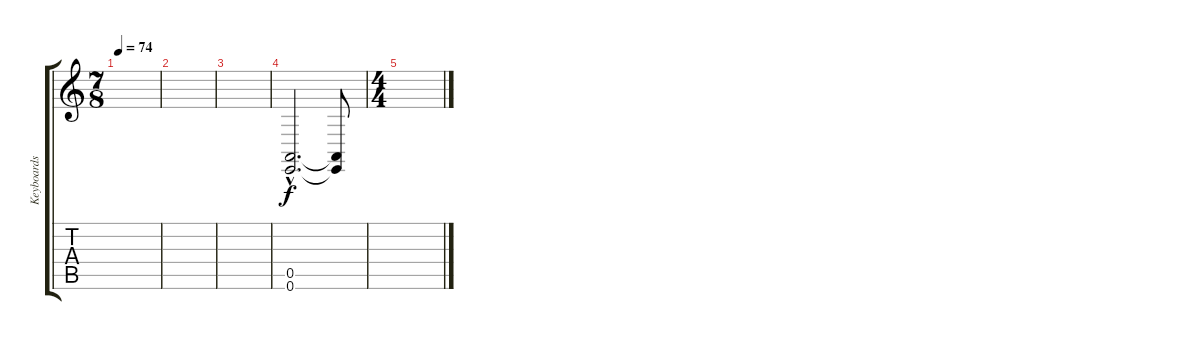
\track ("Keyboards" "Keyboards") {instrument electricgrandpiano}
\staff {score tabs}
\tuning (E4 B3 G3 D3 A2 E2) {hide}
\ts (7 8)
\tempo 74
\clef g2
\ks c
|
|
|
(0.5{hac} 0.6{hac}).2{d instrument pad2warm} (0.5{t} 0.6{t}).8 |
\ts (4 4)
